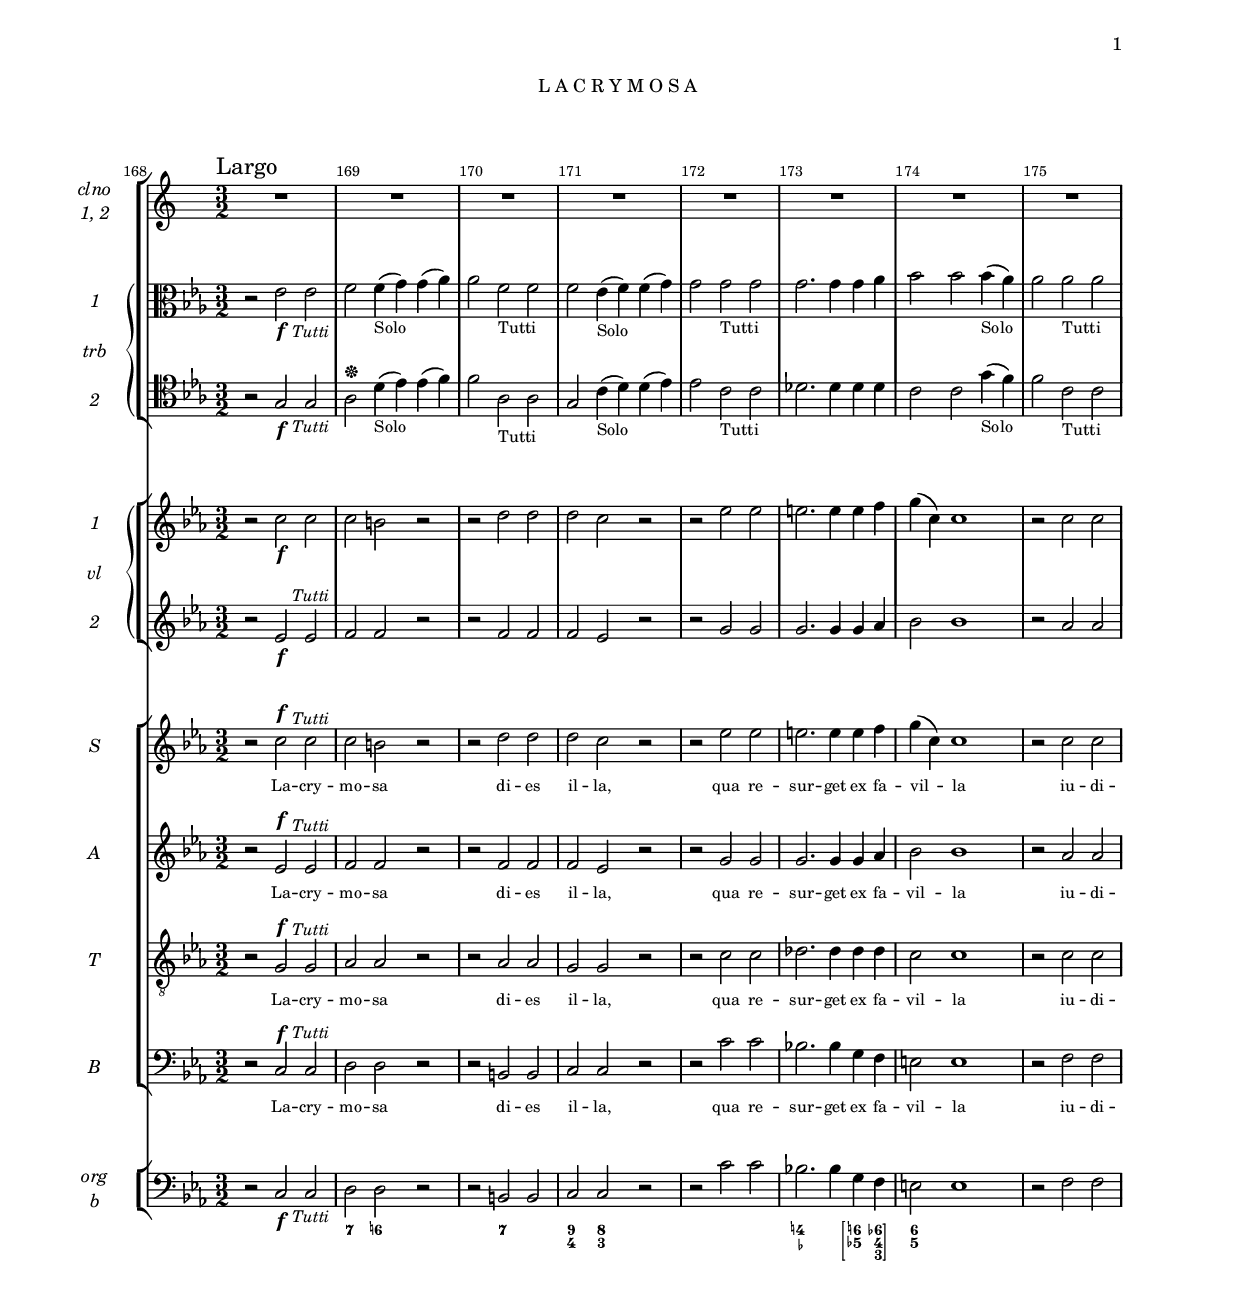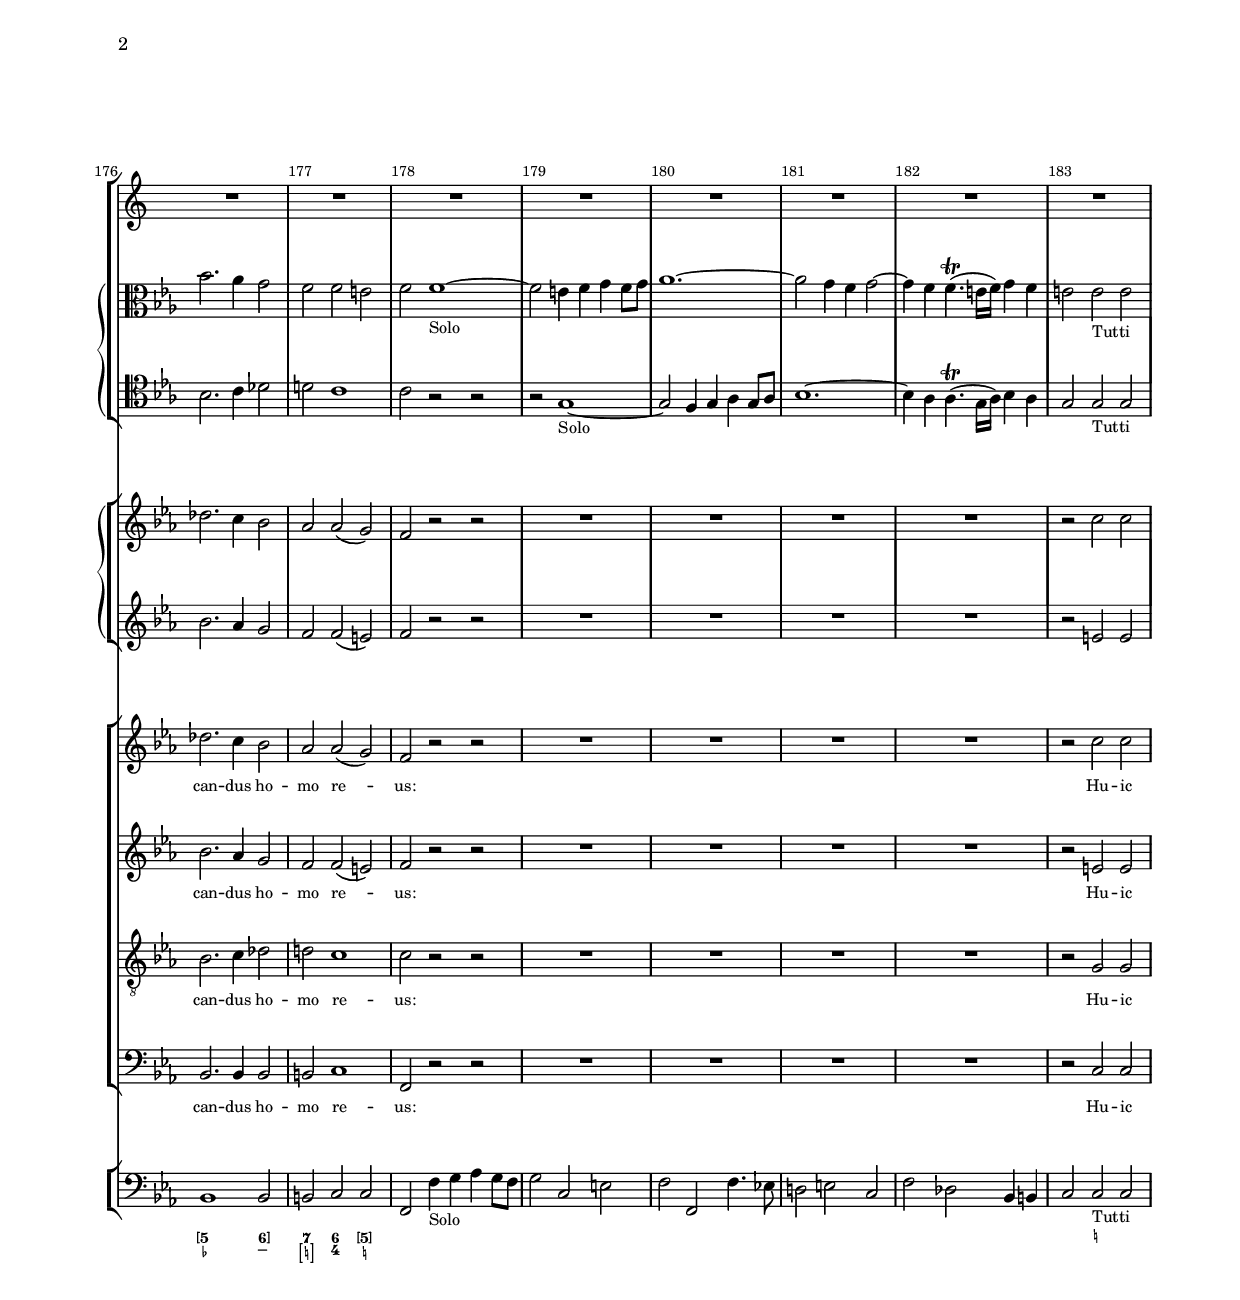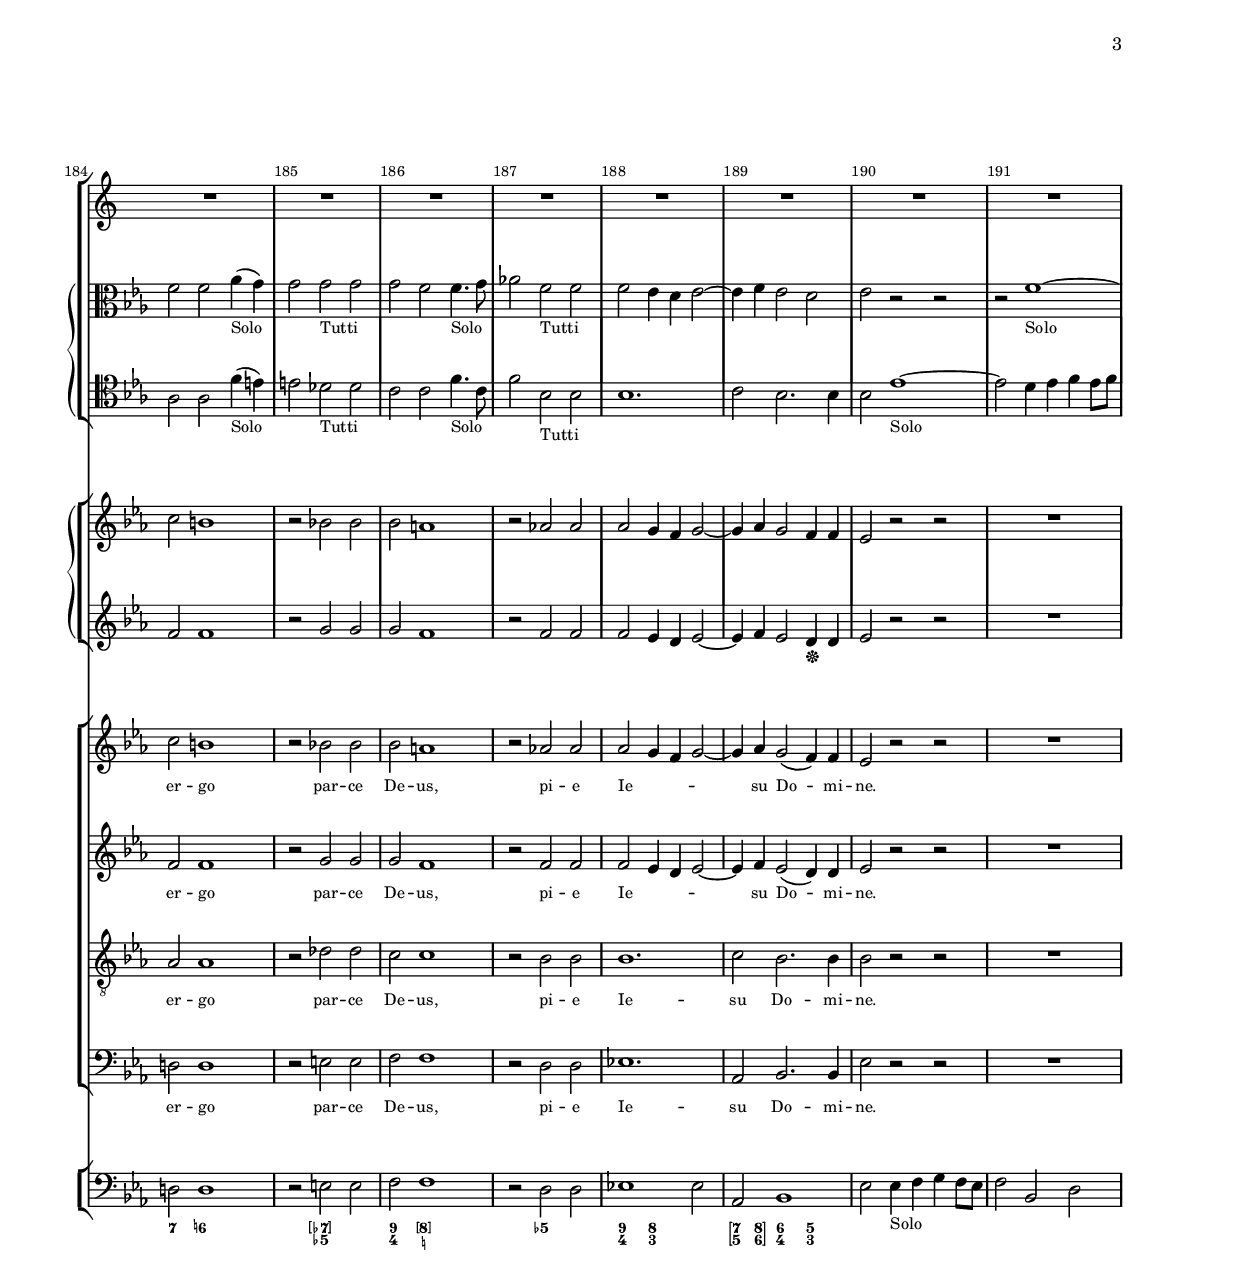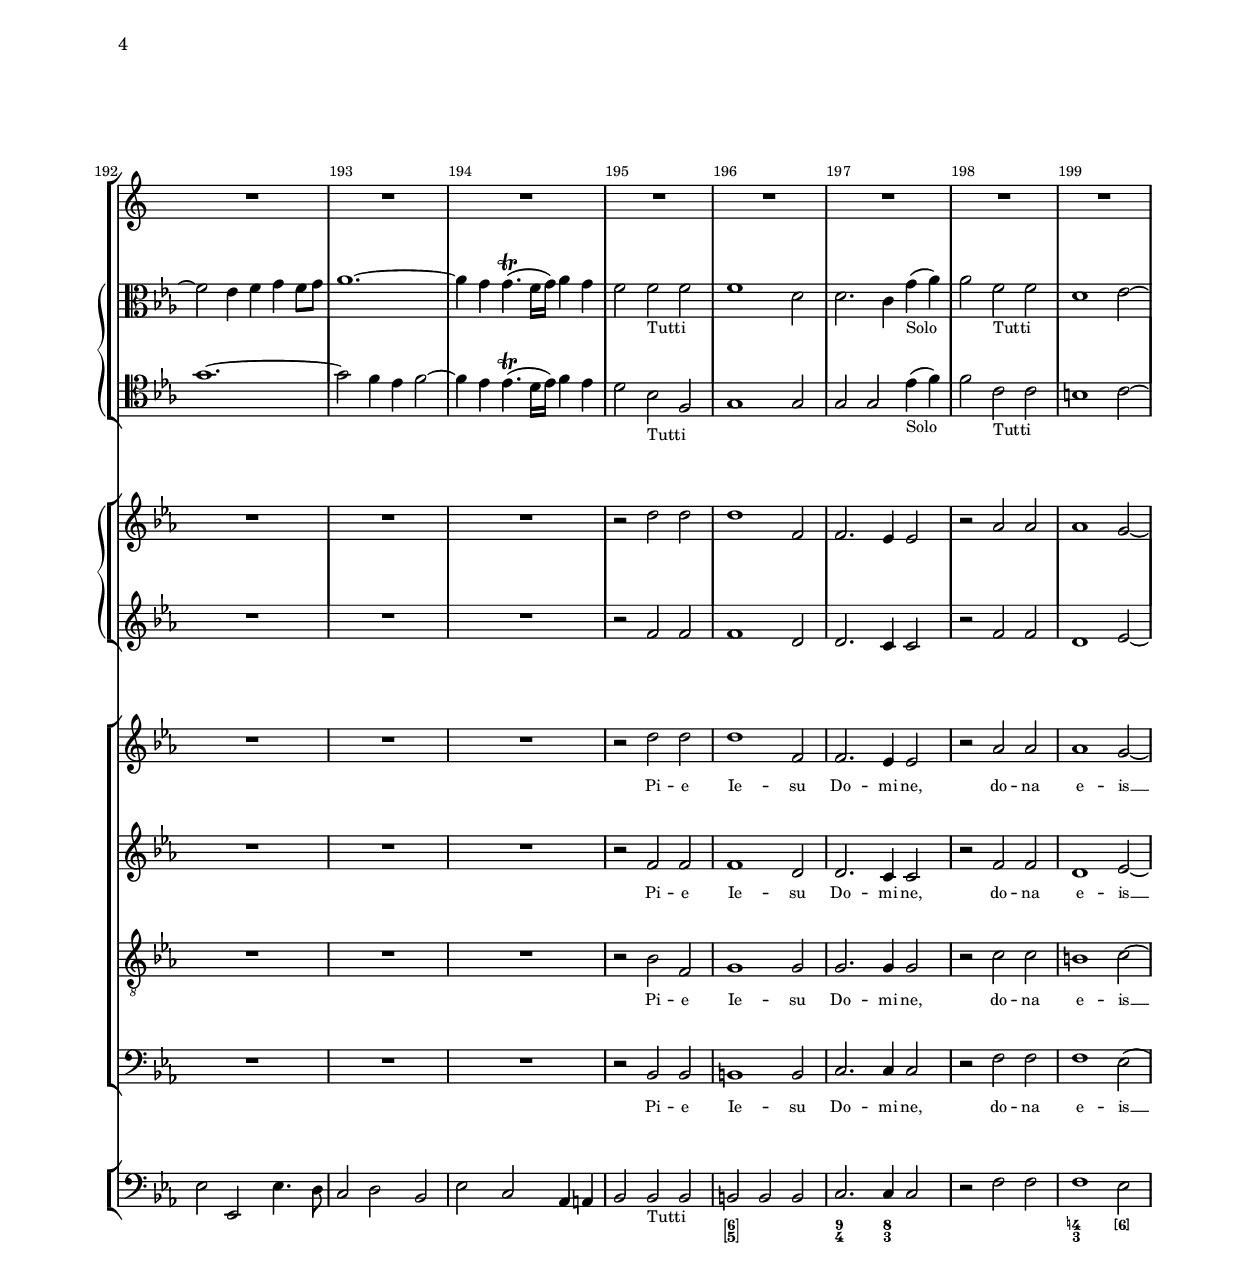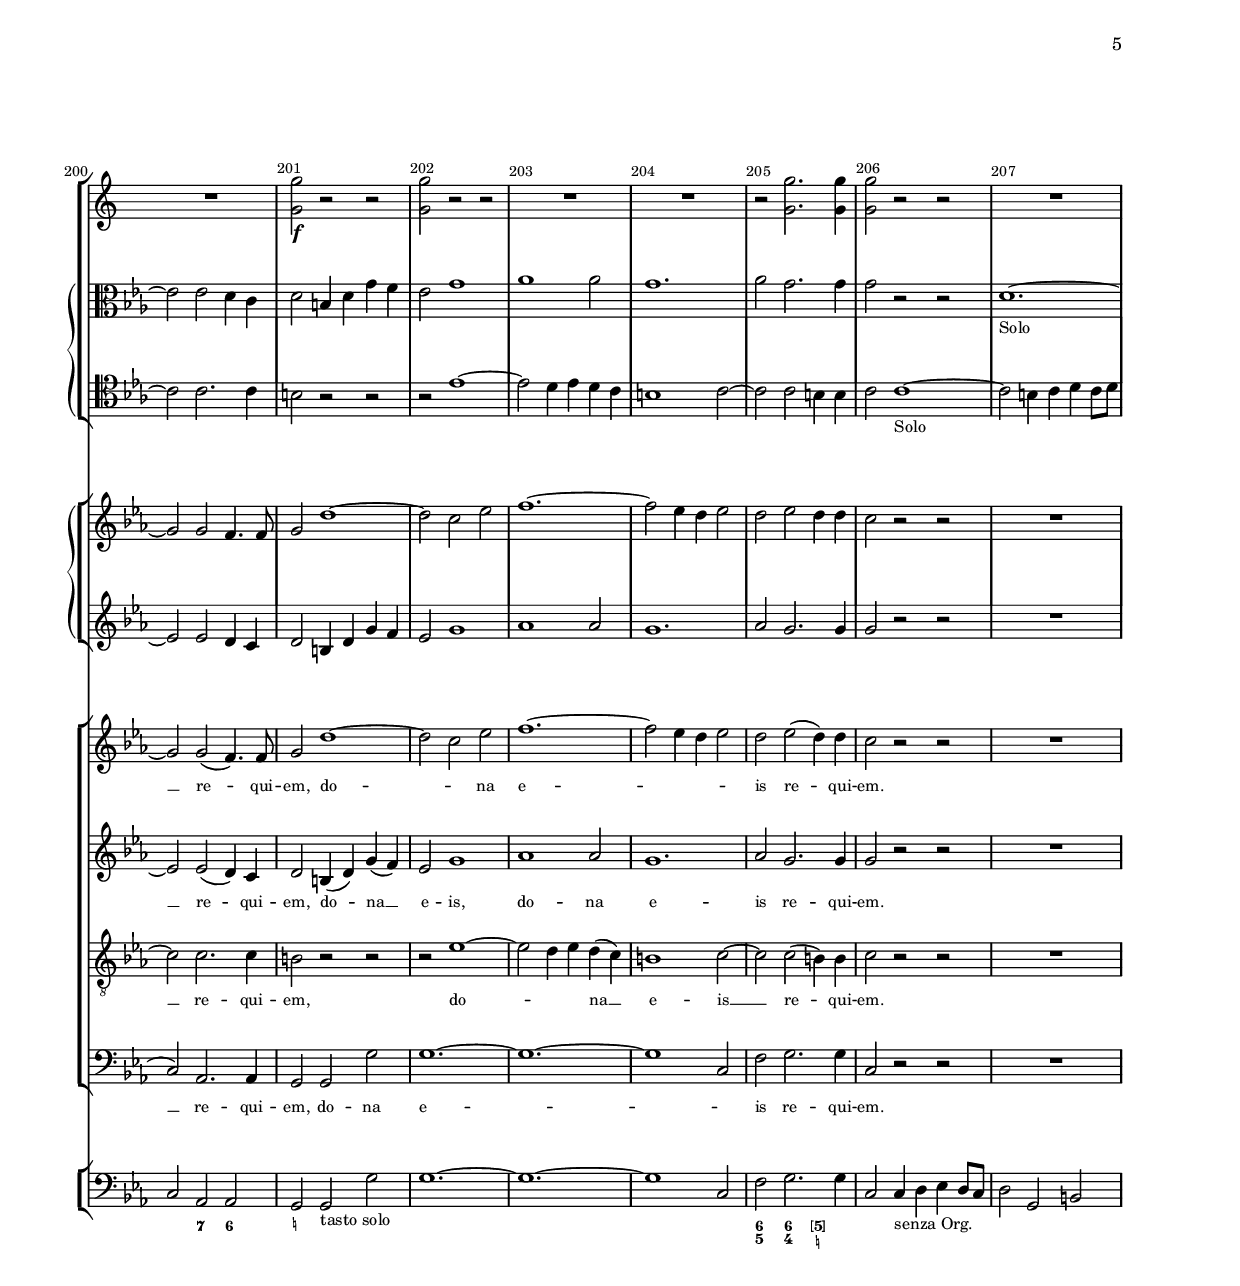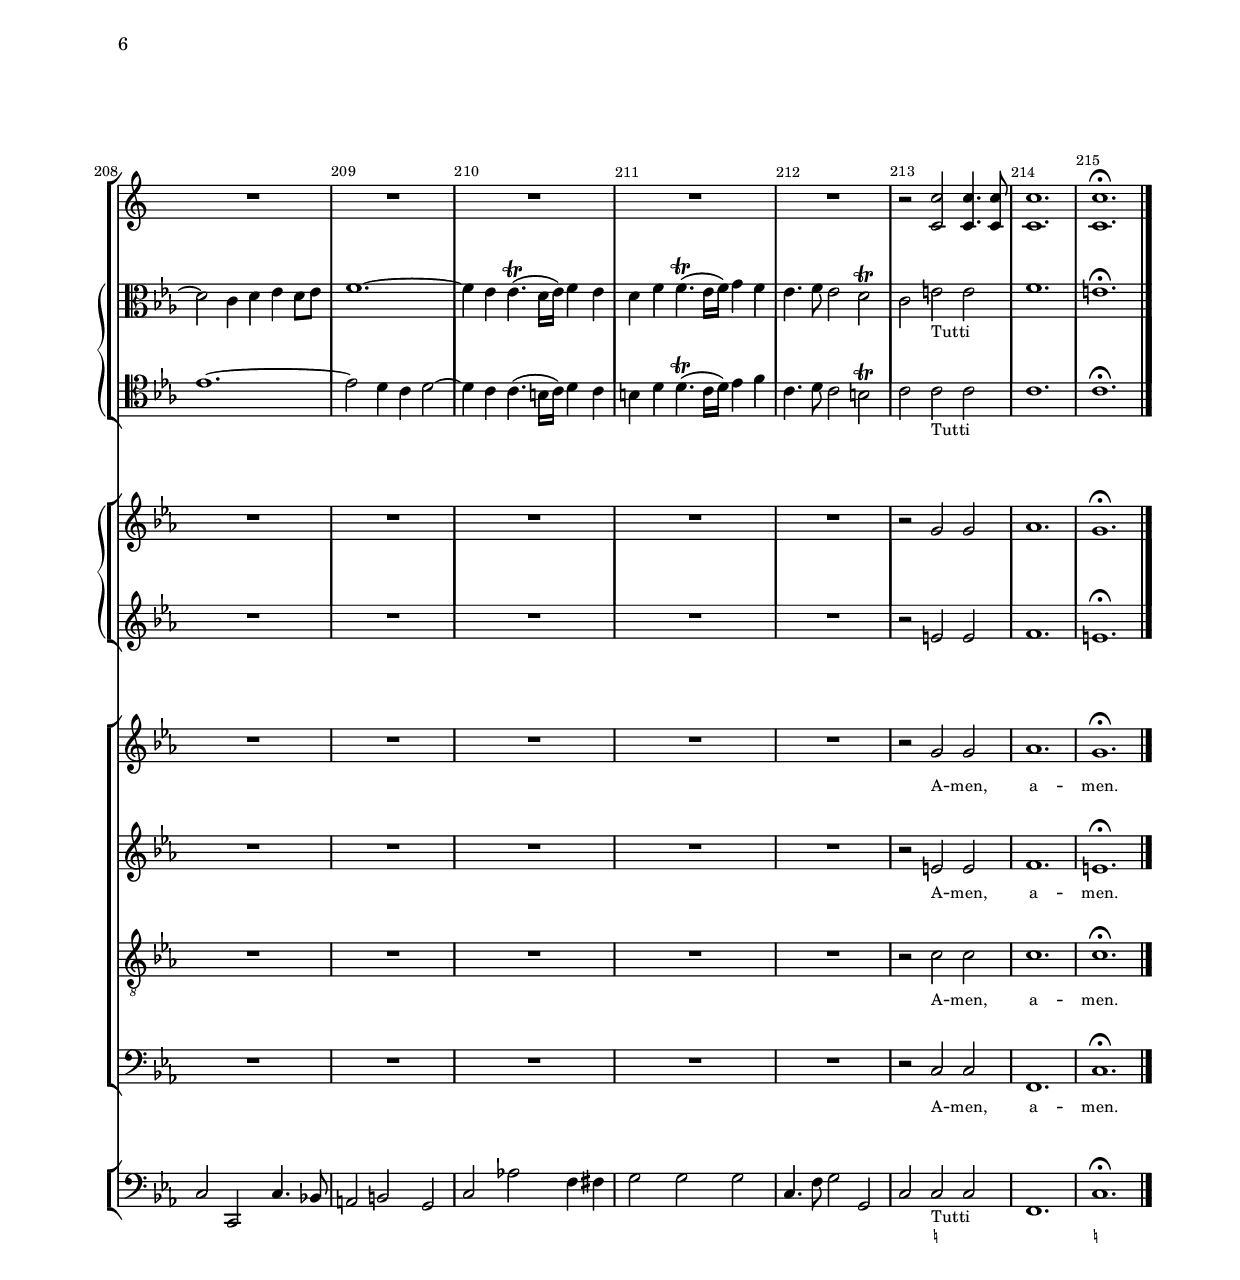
\version "2.22.0"

\include "../definitions.ly"

\paper {
  % #(set-paper-size "a4landscape")
  % top-margin = 1\cm
  % bottom-margin = .5\cm
  % outer-margin = 2\cm
  % inner-margin = 1.5\cm
  % indent = 1\cm
  #(define (page-post-process layout pages) (ly:create-toc-file layout pages))
}

#(set-global-staff-size 15.87)

\book {
  % \bookpart {
  %   \header {
  %     number = "1"
  %     title = "I N T R O I T U S"
  %   }
  %   \paper { indent = 3\cm }
  %   \tocSection "1" "Introitus"
  %   \score {
  %     <<
  %       \new StaffGroup <<
  %         \new Staff \with { \smallStaffDistance } <<
  %           \set Staff.instrumentName = \markup \center-column { "Clarino I, II" "in C" "con sordino" }
  %           \partCombine \IntroitusClarinoI \IntroitusClarinoII
  %         >>
  %         \new GrandStaff <<
  %           \set GrandStaff.instrumentName = "Trombone"
  %           \new Staff {
  %             \set Staff.instrumentName = "I"
  %             \IntroitusTromboneI
  %           }
  %           \new Staff {
  %             \set Staff.instrumentName = "II"
  %             \IntroitusTromboneII
  %           }
  %         >>
  %       >>
  %       \new StaffGroup <<
  %         \new GrandStaff <<
  %           \set GrandStaff.instrumentName = "Violino"
  %           \new Staff {
  %             \set Staff.instrumentName = "I"
  %             \IntroitusViolinoI
  %           }
  %           \new Staff {
  %             \set Staff.instrumentName = "II"
  %             \IntroitusViolinoII
  %           }
  %         >>
  %       >>
  %       \new ChoirStaff <<
  %         \new Staff {
  %           \set Staff.instrumentName = \SopranoIncipit
  %           \override Staff.InstrumentName.self-alignment-Y = ##f
  %           \override Staff.InstrumentName.self-alignment-X = #RIGHT
  %           \new Voice = "Soprano" { \dynamicUp \IntroitusSopranoNotes }
  %         }
  %         \new Lyrics \lyricsto Soprano \IntroitusSopranoLyrics
  %
  %         \new Staff {
  %           \set Staff.instrumentName = \AltoIncipit
  %           \override Staff.InstrumentName.self-alignment-Y = ##f
  %           \override Staff.InstrumentName.self-alignment-X = #RIGHT
  %           \new Voice = "Alto" { \dynamicUp \IntroitusAltoNotes }
  %         }
  %         \new Lyrics \lyricsto Alto \IntroitusAltoLyrics
  %
  %         \new Staff {
  %           \set Staff.instrumentName = \TenoreIncipit
  %           \override Staff.InstrumentName.self-alignment-Y = ##f
  %           \override Staff.InstrumentName.self-alignment-X = #RIGHT
  %           \new Voice = "Tenore" { \dynamicUp \IntroitusTenoreNotes }
  %         }
  %         \new Lyrics \lyricsto Tenore \IntroitusTenoreLyrics
  %
  %         \new Staff {
  %           \set Staff.instrumentName = "Basso"
  %           \new Voice = "Basso" { \dynamicUp \IntroitusBassoNotes }
  %         }
  %         \new Lyrics \lyricsto Basso \IntroitusBassoLyrics
  %       >>
  %       \new StaffGroup <<
  %         \new Staff {
  %           \set Staff.instrumentName = \markup \center-column { "Organo" "e Bassi" }
  %           % \transpose c c,
  %           \IntroitusOrgano
  %         }
  %       >>
  %       \new FiguredBass { \IntroitusBassFigures }
  %     >>
  %     \layout { }
  %     \midi { \tempo 4 = 70 }
  %   }
  % }
  % \bookpart {
  %   \header {
  %     number = "2"
  %     title = "K Y R I E"
  %   }
  %   \tocSection "2" "Kyrie"
  %   \score {
  %     <<
  %       \new StaffGroup <<
  %         \new Staff \with { \smallStaffDistance } <<
  %           \set Staff.instrumentName = \markup \center-column { "clno" "1, 2" }
  %           \partCombine \KyrieClarinoI \KyrieClarinoII
  %         >>
  %         \new GrandStaff <<
  %           \set GrandStaff.instrumentName = "trb"
  %           \new Staff {
  %             \set Staff.instrumentName = "1"
  %             \KyrieTromboneI
  %           }
  %           \new Staff {
  %             \set Staff.instrumentName = "2"
  %             \KyrieTromboneII
  %           }
  %         >>
  %       >>
  %       \new StaffGroup <<
  %         \new GrandStaff <<
  %           \set GrandStaff.instrumentName = "vl"
  %           \new Staff {
  %             \set Staff.instrumentName = "1"
  %             \KyrieViolinoI
  %           }
  %           \new Staff {
  %             \set Staff.instrumentName = "2"
  %             \KyrieViolinoII
  %           }
  %         >>
  %       >>
  %       \new ChoirStaff <<
  %         \new Staff {
  %           \set Staff.instrumentName = "S"
  %           \new Voice = "Soprano" { \dynamicUp \KyrieSopranoNotes }
  %         }
  %         \new Lyrics \lyricsto Soprano \KyrieSopranoLyrics
  %
  %         \new Staff {
  %           \set Staff.instrumentName = "A"
  %           \new Voice = "Alto" { \dynamicUp \KyrieAltoNotes }
  %         }
  %         \new Lyrics \lyricsto Alto \KyrieAltoLyrics
  %
  %         \new Staff {
  %           \set Staff.instrumentName = "T"
  %           \new Voice = "Tenore" { \dynamicUp \KyrieTenoreNotes }
  %         }
  %         \new Lyrics \lyricsto Tenore \KyrieTenoreLyrics
  %
  %         \new Staff {
  %           \set Staff.instrumentName = "B"
  %           \new Voice = "Basso" { \dynamicUp \KyrieBassoNotes }
  %         }
  %         \new Lyrics \lyricsto Basso \KyrieBassoLyrics
  %       >>
  %       \new StaffGroup <<
  %         \new Staff {
  %           \set Staff.instrumentName = \markup \center-column { "org" "b" }
  %           % \transpose c c,
  %           \KyrieOrgano
  %         }
  %       >>
  %       \new FiguredBass { \KyrieBassFigures }
  %     >>
  %     \layout { }
  %     \midi { \tempo 2 = 120 }
  %   }
  % }
  % \bookpart {
  %   \header {
  %     number = "3"
  %     title = "S E Q U E N T I A"
  %   }
  %   \tocSection "3" "Sequentia"
  %   \score {
  %     <<
  %       \new StaffGroup <<
  %         \new Staff \with { \smallStaffDistance } <<
  %           \set Staff.instrumentName = \markup \center-column { "clno" "1, 2" }
  %           \partCombine \DiesIraeClarinoI \DiesIraeClarinoII
  %         >>
  %         \new GrandStaff <<
  %           \set GrandStaff.instrumentName = "trb"
  %           \new Staff {
  %             \set Staff.instrumentName = "1"
  %             \DiesIraeTromboneI
  %           }
  %           \new Staff {
  %             \set Staff.instrumentName = "2"
  %             \DiesIraeTromboneII
  %           }
  %         >>
  %       >>
  %       \new StaffGroup <<
  %         \new GrandStaff <<
  %           \set GrandStaff.instrumentName = "vl"
  %           \new Staff {
  %             \set Staff.instrumentName = "1"
  %             \DiesIraeViolinoI
  %           }
  %           \new Staff {
  %             \set Staff.instrumentName = "2"
  %             \DiesIraeViolinoII
  %           }
  %         >>
  %       >>
  %       \new ChoirStaff <<
  %         \new Staff {
  %           \set Staff.instrumentName = "S"
  %           \new Voice = "Soprano" { \dynamicUp \DiesIraeSopranoNotes }
  %         }
  %         \new Lyrics \lyricsto Soprano \DiesIraeSopranoLyrics
  %
  %         \new Staff {
  %           \set Staff.instrumentName = "A"
  %           \new Voice = "Alto" { \dynamicUp \DiesIraeAltoNotes }
  %         }
  %         \new Lyrics \lyricsto Alto \DiesIraeAltoLyrics
  %
  %         \new Staff {
  %           \set Staff.instrumentName = "T"
  %           \new Voice = "Tenore" { \dynamicUp \DiesIraeTenoreNotes }
  %         }
  %         \new Lyrics \lyricsto Tenore \DiesIraeTenoreLyrics
  %
  %         \new Staff {
  %           \set Staff.instrumentName = "B"
  %           \new Voice = "Basso" { \dynamicUp \DiesIraeBassoNotes }
  %         }
  %         \new Lyrics \lyricsto Basso \DiesIraeBassoLyrics
  %       >>
  %       \new StaffGroup <<
  %         \new Staff {
  %           \set Staff.instrumentName = \markup \center-column { "org" "b" }
  %           % \transpose c c,
  %           \DiesIraeOrgano
  %         }
  %       >>
  %       \new FiguredBass { \DiesIraeBassFigures }
  %     >>
  %     \layout { }
  %     \midi { \tempo 2 = 80 }
  %   }
  % }
  % \bookpart {
  %   \header {
  %     subtitle = "L I B E R   S C R I P T U S"
  %   }
  %   \tocSubsection "3.2" "Liber scriptus"
  %   \score {
  %     <<
  %       \new StaffGroup <<
  %         \new GrandStaff <<
  %           \set GrandStaff.instrumentName = "trb"
  %           \new Staff {
  %             \set Staff.instrumentName = "1"
  %             \LiberTromboneI
  %           }
  %           \new Staff {
  %             \set Staff.instrumentName = "2"
  %             \LiberTromboneII
  %           }
  %         >>
  %       >>
  %       \new StaffGroup <<
  %         \new GrandStaff \with { \smallGroupDistance } <<
  %           \set GrandStaff.instrumentName = "vl"
  %           \new Staff {
  %             \set Staff.instrumentName = "1"
  %             \LiberViolinoI
  %           }
  %           \new Staff {
  %             \set Staff.instrumentName = "2"
  %             \LiberViolinoII
  %           }
  %         >>
  %         \new GrandStaff <<
  %           \set GrandStaff.instrumentName = \markup \center-column { "vla" "solo" }
  %           \new Staff {
  %             \set Staff.instrumentName = "1"
  %             \LiberViolaI
  %           }
  %           \new Staff {
  %             \set Staff.instrumentName = "2"
  %             \LiberViolaII
  %           }
  %         >>
  %       >>
  %       \new ChoirStaff <<
  %         \new Staff {
  %           \set Staff.instrumentName = "S"
  %           \new Voice = "Soprano" { \dynamicUp \LiberSopranoNotes }
  %         }
  %         \new Lyrics \lyricsto Soprano \LiberSopranoLyrics
  %
  %         \new Staff {
  %           \set Staff.instrumentName = "A"
  %           \new Voice = "Alto" { \dynamicUp \LiberAltoNotes }
  %         }
  %         \new Lyrics \lyricsto Alto \LiberAltoLyrics
  %
  %         \new Staff {
  %           \set Staff.instrumentName = "T"
  %           \new Voice = "Tenore" { \dynamicUp \LiberTenoreNotes }
  %         }
  %         \new Lyrics \lyricsto Tenore \LiberTenoreLyrics
  %
  %         \new Staff {
  %           \set Staff.instrumentName = "B"
  %           \new Voice = "Basso" { \dynamicUp \LiberBassoNotes }
  %         }
  %         \new Lyrics \lyricsto Basso \LiberBassoLyrics
  %       >>
  %       \new StaffGroup <<
  %         \new Staff {
  %           \set Staff.instrumentName = \markup \center-column { "org" "b" }
  %           % \transpose c c,
  %           \LiberOrgano
  %         }
  %       >>
  %       \new FiguredBass { \LiberBassFigures }
  %     >>
  %     \layout { }
  %     \midi { \tempo 4 = 70 }
  %   }
  % }
  % \bookpart {
  %   \header {
  %     subtitle = "R E C O R D A R E"
  %   }
  %   \tocSubsection "3.3" "Recordare"
  %   \score {
  %     <<
  %       \new StaffGroup <<
  %         \new GrandStaff <<
  %           \set GrandStaff.instrumentName = "trb"
  %           \new Staff {
  %             \set Staff.instrumentName = "1"
  %             \RecordareTromboneI
  %           }
  %           \new Staff {
  %             \set Staff.instrumentName = "2"
  %             \RecordareTromboneII
  %           }
  %         >>
  %       >>
  %       \new StaffGroup <<
  %         \new GrandStaff <<
  %           \set GrandStaff.instrumentName = "vl"
  %           \new Staff {
  %             \set Staff.instrumentName = "1"
  %             \RecordareViolinoI
  %           }
  %           \new Staff {
  %             \set Staff.instrumentName = "2"
  %             \RecordareViolinoII
  %           }
  %         >>
  %       >>
  %       \new ChoirStaff <<
  %         \new Staff {
  %           \set Staff.instrumentName = "S"
  %           \new Voice = "Soprano" { \dynamicUp \RecordareSopranoNotes }
  %         }
  %         \new Lyrics \lyricsto Soprano \RecordareSopranoLyrics
  %
  %         \new Staff {
  %           \set Staff.instrumentName = "A"
  %           \new Voice = "Alto" { \dynamicUp \RecordareAltoNotes }
  %         }
  %         \new Lyrics \lyricsto Alto \RecordareAltoLyrics
  %
  %         \new Staff {
  %           \set Staff.instrumentName = "T"
  %           \new Voice = "Tenore" { \dynamicUp \RecordareTenoreNotes }
  %         }
  %         \new Lyrics \lyricsto Tenore \RecordareTenoreLyrics
  %
  %         \new Staff {
  %           \set Staff.instrumentName = "B"
  %           \new Voice = "Basso" { \dynamicUp \RecordareBassoNotes }
  %         }
  %         \new Lyrics \lyricsto Basso \RecordareBassoLyrics
  %       >>
  %       \new StaffGroup <<
  %         \new Staff {
  %           \set Staff.instrumentName = \markup \center-column { "org" "b" }
  %           % \transpose c c,
  %           \RecordareOrgano
  %         }
  %       >>
  %       \new FiguredBass { \RecordareBassFigures }
  %     >>
  %     \layout { \context { \Score \override SpacingSpanner.common-shortest-duration = #(ly:make-moment 1/16) } }
  %     \midi { \tempo 4 = 70 }
  %   }
  % }
  % \bookpart {
  %   \header {
  %     subtitle = "C O N F U T A T I S"
  %   }
  %   \tocSubsection "3.4" "Confutatis"
  %   \score {
  %     <<
  %       \new StaffGroup <<
  %         \new Staff \with { \smallStaffDistance } <<
  %           \set Staff.instrumentName = \markup \center-column { "clno" "1, 2" }
  %           \partCombine \ConfutatisClarinoI \ConfutatisClarinoII
  %         >>
  %         \new GrandStaff <<
  %           \set GrandStaff.instrumentName = "trb"
  %           \new Staff {
  %             \set Staff.instrumentName = "1"
  %             \ConfutatisTromboneI
  %           }
  %           \new Staff {
  %             \set Staff.instrumentName = "2"
  %             \ConfutatisTromboneII
  %           }
  %         >>
  %       >>
  %       \new StaffGroup <<
  %         \new GrandStaff <<
  %           \set GrandStaff.instrumentName = "vl"
  %           \new Staff {
  %             \set Staff.instrumentName = "1"
  %             \ConfutatisViolinoI
  %           }
  %           \new Staff {
  %             \set Staff.instrumentName = "2"
  %             \ConfutatisViolinoII
  %           }
  %         >>
  %       >>
  %       \new ChoirStaff <<
  %         \new Staff {
  %           \set Staff.instrumentName = "S"
  %           \new Voice = "Soprano" { \dynamicUp \ConfutatisSopranoNotes }
  %         }
  %         \new Lyrics \lyricsto Soprano \ConfutatisSopranoLyrics
  %
  %         \new Staff {
  %           \set Staff.instrumentName = "A"
  %           \new Voice = "Alto" { \dynamicUp \ConfutatisAltoNotes }
  %         }
  %         \new Lyrics \lyricsto Alto \ConfutatisAltoLyrics
  %
  %         \new Staff {
  %           \set Staff.instrumentName = "T"
  %           \new Voice = "Tenore" { \dynamicUp \ConfutatisTenoreNotes }
  %         }
  %         \new Lyrics \lyricsto Tenore \ConfutatisTenoreLyrics
  %
  %         \new Staff {
  %           \set Staff.instrumentName = "B"
  %           \new Voice = "Basso" { \dynamicUp \ConfutatisBassoNotes }
  %         }
  %         \new Lyrics \lyricsto Basso \ConfutatisBassoLyrics
  %       >>
  %       \new StaffGroup <<
  %         \new Staff {
  %           \set Staff.instrumentName = \markup \center-column { "org" "b" }
  %           % \transpose c c,
  %           \ConfutatisOrgano
  %         }
  %       >>
  %       \new FiguredBass { \ConfutatisBassFigures }
  %     >>
  %     \layout { }
  %     \midi { \tempo 4 = 70 }
  %   }
  % }
  \bookpart {
    \header {
      subtitle = "L A C R Y M O S A"
    }
    \tocSubsection "3.5" "Lacrymosa"
    \score {
      <<
        \new StaffGroup <<
          \new Staff \with { \smallStaffDistance } <<
            \set Staff.instrumentName = \markup \center-column { "clno" "1, 2" }
            \partCombine \LacrymosaClarinoI \LacrymosaClarinoII
          >>
          \new GrandStaff <<
            \set GrandStaff.instrumentName = "trb"
            \new Staff {
              \set Staff.instrumentName = "1"
              \LacrymosaTromboneI
            }
            \new Staff {
              \set Staff.instrumentName = "2"
              \LacrymosaTromboneII
            }
          >>
        >>
        \new StaffGroup <<
          \new GrandStaff <<
            \set GrandStaff.instrumentName = "vl"
            \new Staff {
              \set Staff.instrumentName = "1"
              \LacrymosaViolinoI
            }
            \new Staff {
              \set Staff.instrumentName = "2"
              \LacrymosaViolinoII
            }
          >>
        >>
        \new ChoirStaff <<
          \new Staff {
            \set Staff.instrumentName = "S"
            \new Voice = "Soprano" { \dynamicUp \LacrymosaSopranoNotes }
          }
          \new Lyrics \lyricsto Soprano \LacrymosaSopranoLyrics

          \new Staff {
            \set Staff.instrumentName = "A"
            \new Voice = "Alto" { \dynamicUp \LacrymosaAltoNotes }
          }
          \new Lyrics \lyricsto Alto \LacrymosaAltoLyrics

          \new Staff {
            \set Staff.instrumentName = "T"
            \new Voice = "Tenore" { \dynamicUp \LacrymosaTenoreNotes }
          }
          \new Lyrics \lyricsto Tenore \LacrymosaTenoreLyrics

          \new Staff {
            \set Staff.instrumentName = "B"
            \new Voice = "Basso" { \dynamicUp \LacrymosaBassoNotes }
          }
          \new Lyrics \lyricsto Basso \LacrymosaBassoLyrics
        >>
        \new StaffGroup <<
          \new Staff {
            \set Staff.instrumentName = \markup \center-column { "org" "b" }
            % \transpose c c,
            \LacrymosaOrgano
          }
        >>
        \new FiguredBass { \LacrymosaBassFigures }
      >>
      \layout { }
      \midi { \tempo 2 = 90 }
    }
  }
}
